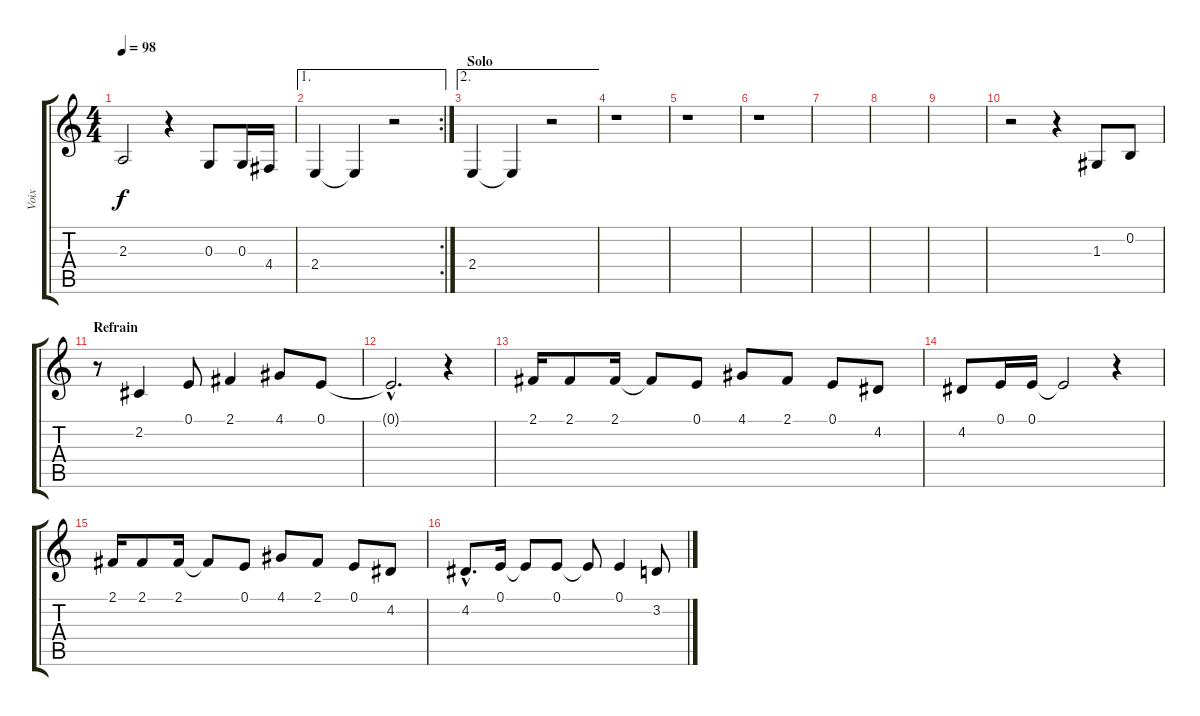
\track ("Voix" "Voix") {instrument trumpet}
\staff {score tabs}
\tuning (E4 B3 G3 D3 A2 E2) {hide}
\ts (4 4)
\tempo 98
\clef g2
\ks c
2.3{t}.2{dy f} r.4 0.3.8 0.3.16 4.4.16 |
\ae 1
\rc 2
2.4.4 2.4{t}.4 r.2 |
\ae 2
\section ("" "Solo")
2.4.4 2.4{t}.4 r.2 |
r.1 |
r.1 |
r.1 |
|
|
|
r.2 r.4 1.3.8 0.2.8 |
\section ("" "Refrain")
r.8 2.2.4 0.1.8 2.1.4 4.1.8 0.1.8 |
0.1{hac t}.2{d} r.4 |
2.1.16 2.1.8 2.1.16 2.1{t}.8 0.1.8 4.1.8 2.1.8 0.1.8 4.2.8 |
4.2.8 0.1.16 0.1.16 0.1{t}.2 r.4 |
2.1.16 2.1.8 2.1.16 2.1{t}.8 0.1.8 4.1.8 2.1.8 0.1.8 4.2.8 |
4.2{hac}.8{d} 0.1.16 0.1{t}.8 0.1.8 0.1{t}.8 0.1.4 3.2.8
